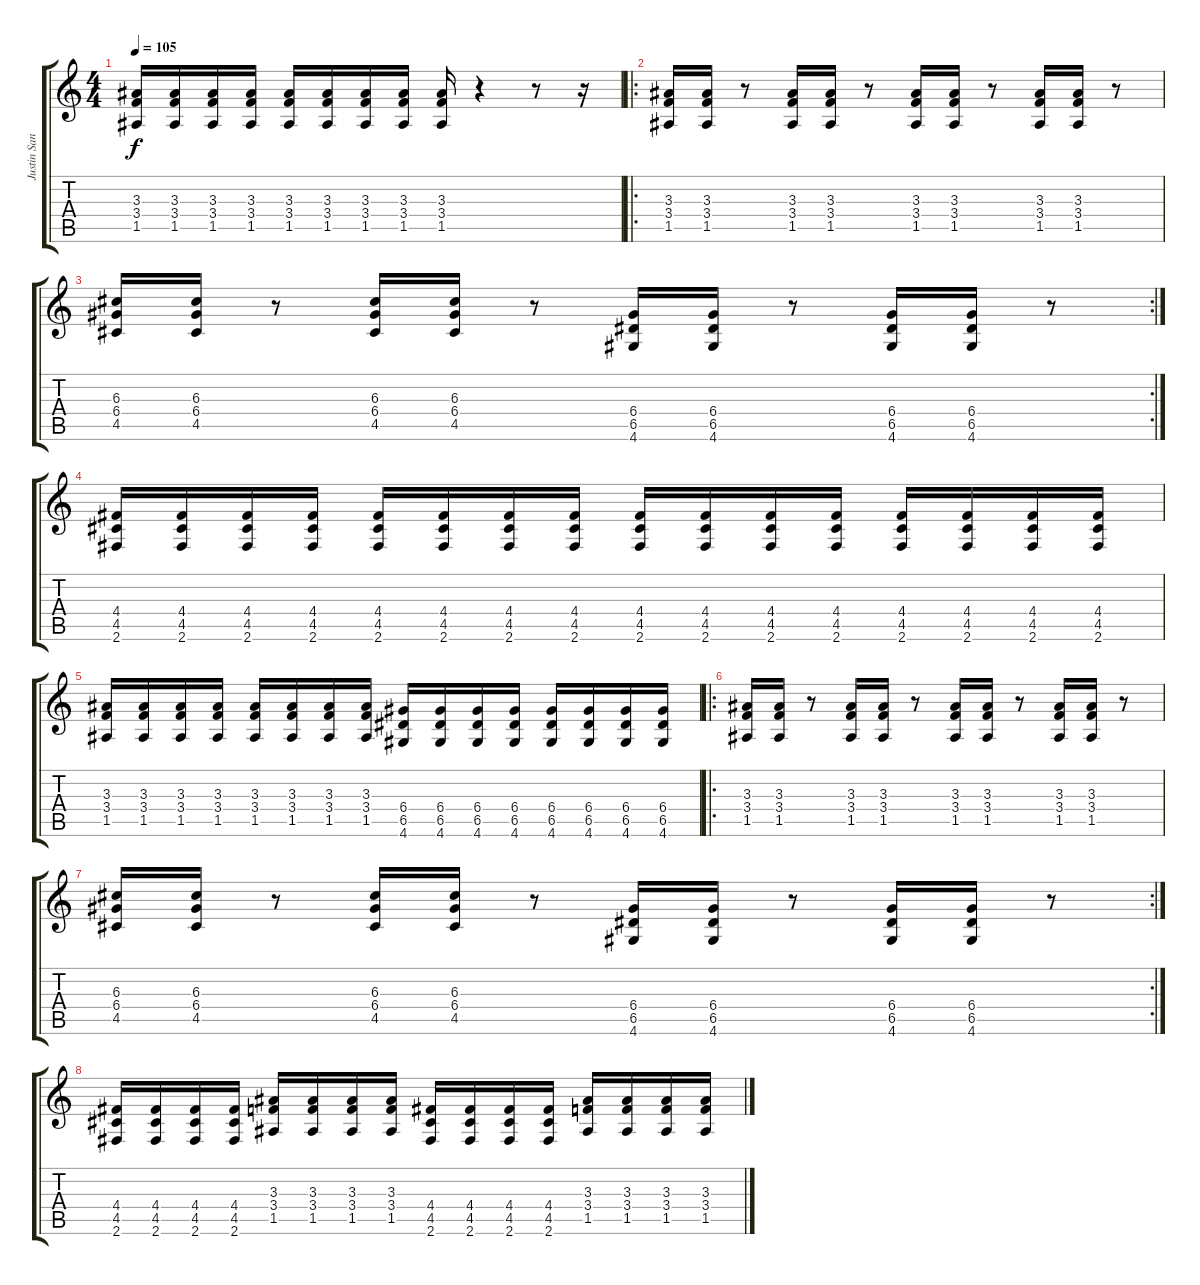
\track ("Justin Sane" "Justin San") {instrument distortionguitar}
\staff {score tabs}
\tuning (E4 B3 G3 D3 A2 E2) {hide}
\ts (4 4)
\tempo 105
\clef g2
\ks c
(3.3 3.4 1.5).16{dy f} (3.3 3.4 1.5).16 (3.3 3.4 1.5).16 (3.3 3.4 1.5).16 (3.3 3.4 1.5).16 (3.3 3.4 1.5).16 (3.3 3.4 1.5).16 (3.3 3.4 1.5).16 (3.3 3.4 1.5).16 r.4 r.8 r.16 |
\ro
(3.3 3.4 1.5).16 (3.3 3.4 1.5).16 r.8 (3.3 3.4 1.5).16 (3.3 3.4 1.5).16 r.8 (3.3 3.4 1.5).16 (3.3 3.4 1.5).16 r.8 (3.3 3.4 1.5).16 (3.3 3.4 1.5).16 r.8 |
\rc 2
(6.3 6.4 4.5).16 (6.3 6.4 4.5).16 r.8 (6.3 6.4 4.5).16 (6.3 6.4 4.5).16 r.8 (6.4 6.5 4.6).16 (6.4 6.5 4.6).16 r.8 (6.4 6.5 4.6).16 (6.4 6.5 4.6).16 r.8 |
(4.4 4.5 2.6).16 (4.4 4.5 2.6).16 (4.4 4.5 2.6).16 (4.4 4.5 2.6).16 (4.4 4.5 2.6).16 (4.4 4.5 2.6).16 (4.4 4.5 2.6).16 (4.4 4.5 2.6).16 (4.4 4.5 2.6).16 (4.4 4.5 2.6).16 (4.4 4.5 2.6).16 (4.4 4.5 2.6).16 (4.4 4.5 2.6).16 (4.4 4.5 2.6).16 (4.4 4.5 2.6).16 (4.4 4.5 2.6).16 |
(3.3 3.4 1.5).16 (3.3 3.4 1.5).16 (3.3 3.4 1.5).16 (3.3 3.4 1.5).16 (3.3 3.4 1.5).16 (3.3 3.4 1.5).16 (3.3 3.4 1.5).16 (3.3 3.4 1.5).16 (6.4 6.5 4.6).16 (6.4 6.5 4.6).16 (6.4 6.5 4.6).16 (6.4 6.5 4.6).16 (6.4 6.5 4.6).16 (6.4 6.5 4.6).16 (6.4 6.5 4.6).16 (6.4 6.5 4.6).16 |
\ro
(3.3 3.4 1.5).16 (3.3 3.4 1.5).16 r.8 (3.3 3.4 1.5).16 (3.3 3.4 1.5).16 r.8 (3.3 3.4 1.5).16 (3.3 3.4 1.5).16 r.8 (3.3 3.4 1.5).16 (3.3 3.4 1.5).16 r.8 |
\rc 2
(6.3 6.4 4.5).16 (6.3 6.4 4.5).16 r.8 (6.3 6.4 4.5).16 (6.3 6.4 4.5).16 r.8 (6.4 6.5 4.6).16 (6.4 6.5 4.6).16 r.8 (6.4 6.5 4.6).16 (6.4 6.5 4.6).16 r.8 |
(4.4 4.5 2.6).16 (4.4 4.5 2.6).16 (4.4 4.5 2.6).16 (4.4 4.5 2.6).16 (3.3 3.4 1.5).16 (3.3 3.4 1.5).16 (3.3 3.4 1.5).16 (3.3 3.4 1.5).16 (4.4 4.5 2.6).16 (4.4 4.5 2.6).16 (4.4 4.5 2.6).16 (4.4 4.5 2.6).16 (3.3 3.4 1.5).16 (3.3 3.4 1.5).16 (3.3 3.4 1.5).16 (3.3 3.4 1.5).16
